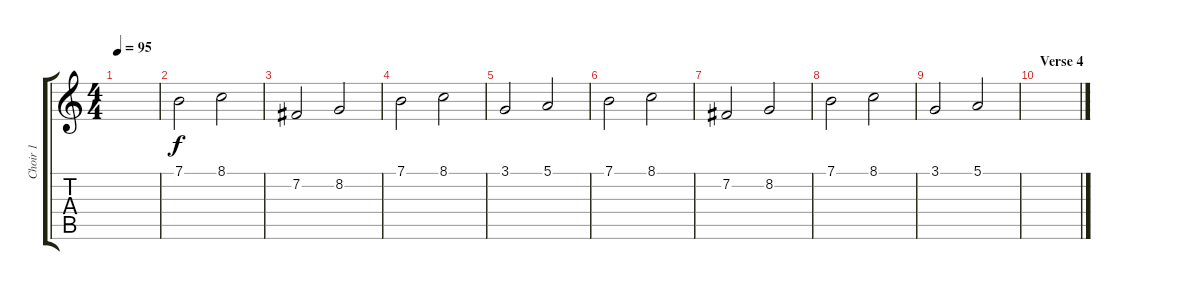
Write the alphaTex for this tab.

\track ("Choir 1" "Choir 1") {instrument choiraahs}
\staff {score tabs}
\tuning (E4 B3 G3 D3 A2 E2) {hide}
\ts (4 4)
\tempo 95
\clef g2
\ks c
|
7.1.2 8.1.2 |
7.2.2 8.2.2 |
7.1.2 8.1.2 |
3.1.2 5.1.2 |
7.1.2 8.1.2 |
7.2.2 8.2.2 |
7.1.2 8.1.2 |
3.1.2 5.1.2 |
\section ("" "Verse 4")
